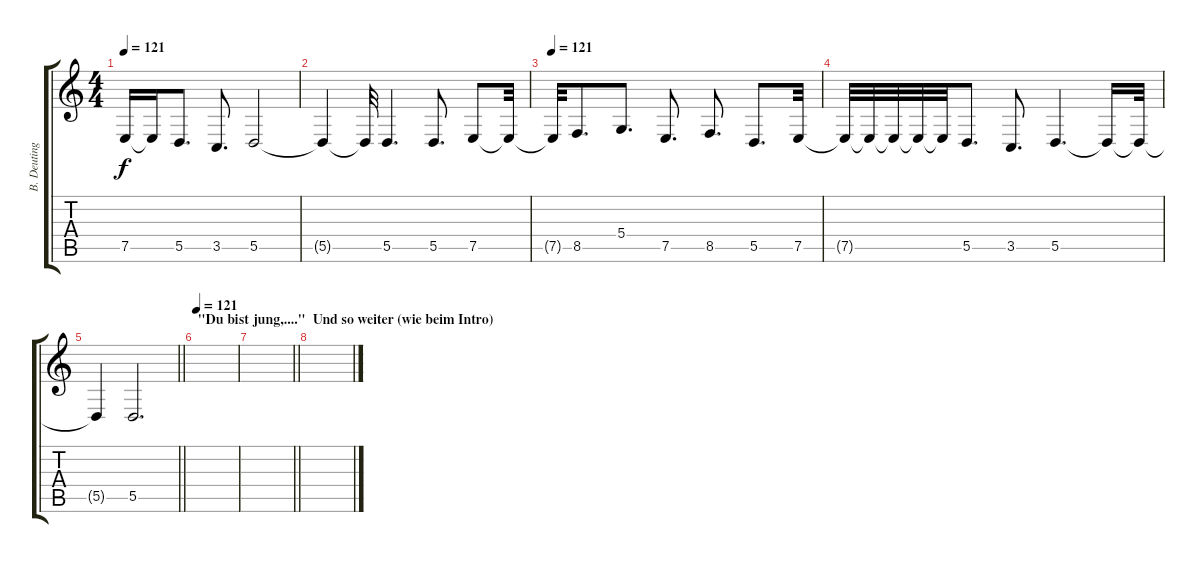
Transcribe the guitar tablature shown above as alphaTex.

\track ("B. Deuting (Special Guest)" "B. Deuting") {instrument cello}
\staff {score tabs}
\tuning (E4 B3 G3 D3 A2 E2) {hide}
\ts (4 4)
\tempo 121
\clef g2
\ks c
7.5{t}.16{dy f} 7.5{t}.16 5.5.8{d} 3.5.8{d} 5.5.2 |
5.5{t}.4 5.5{t}.32 5.5.4{d} 5.5.8{d} 7.5.8 7.5{t}.32 |
\tempo 121
7.5{t}.32 8.5.8{d} 5.4.8{d} 7.5.8{d} 8.5.8{d} 5.5.8{d} 7.5.32 |
7.5{t}.32 7.5{t}.32 7.5{t}.32 7.5{t}.32 7.5{t}.32 5.5.8{d} 3.5.8{d} 5.5.4{d} 5.5{t}.16 5.5{t}.32 |
\barLineRight lightlight
5.5{t}.4 5.5.2{d} |
\section ("" "\"Du bist jung,....\"")
\tempo 121
|
\barLineRight lightlight
|
\section ("" "Und so weiter (wie beim Intro)")
